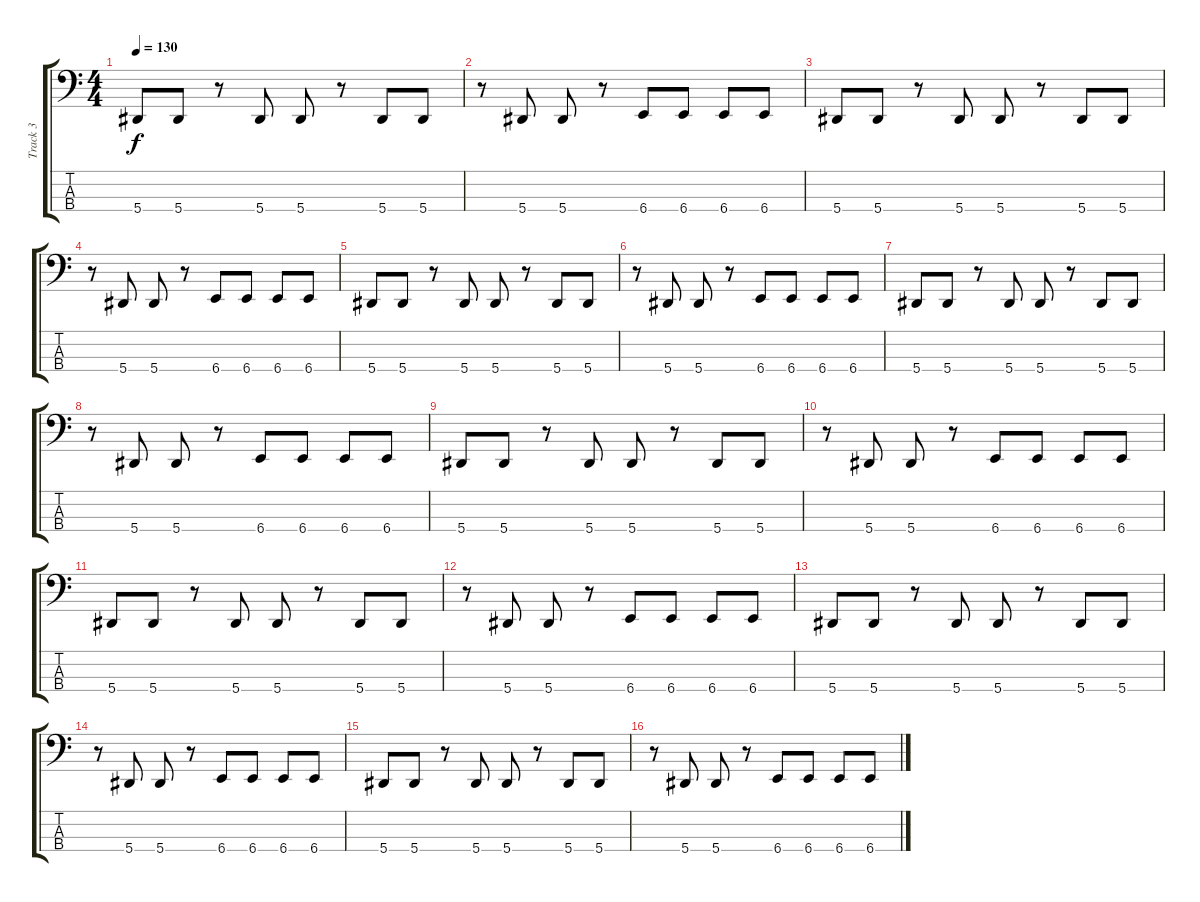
\track ("Track 3" "Track 3") {instrument electricbassfinger}
\staff {score tabs}
\tuning (Eb2 Bb1 F1 Bb0) {hide}
\ts (4 4)
\tempo 130
\clef f4
\ks c
5.4.8{dy f} 5.4.8 r.8 5.4.8 5.4.8 r.8 5.4.8 5.4.8 |
r.8 5.4.8 5.4.8 r.8 6.4.8 6.4.8 6.4.8 6.4.8 |
5.4.8 5.4.8 r.8 5.4.8 5.4.8 r.8 5.4.8 5.4.8 |
r.8 5.4.8 5.4.8 r.8 6.4.8 6.4.8 6.4.8 6.4.8 |
5.4.8 5.4.8 r.8 5.4.8 5.4.8 r.8 5.4.8 5.4.8 |
r.8 5.4.8 5.4.8 r.8 6.4.8 6.4.8 6.4.8 6.4.8 |
5.4.8 5.4.8 r.8 5.4.8 5.4.8 r.8 5.4.8 5.4.8 |
r.8 5.4.8 5.4.8 r.8 6.4.8 6.4.8 6.4.8 6.4.8 |
5.4.8 5.4.8 r.8 5.4.8 5.4.8 r.8 5.4.8 5.4.8 |
r.8 5.4.8 5.4.8 r.8 6.4.8 6.4.8 6.4.8 6.4.8 |
5.4.8 5.4.8 r.8 5.4.8 5.4.8 r.8 5.4.8 5.4.8 |
r.8 5.4.8 5.4.8 r.8 6.4.8 6.4.8 6.4.8 6.4.8 |
5.4.8 5.4.8 r.8 5.4.8 5.4.8 r.8 5.4.8 5.4.8 |
r.8 5.4.8 5.4.8 r.8 6.4.8 6.4.8 6.4.8 6.4.8 |
5.4.8 5.4.8 r.8 5.4.8 5.4.8 r.8 5.4.8 5.4.8 |
r.8 5.4.8 5.4.8 r.8 6.4.8 6.4.8 6.4.8 6.4.8
